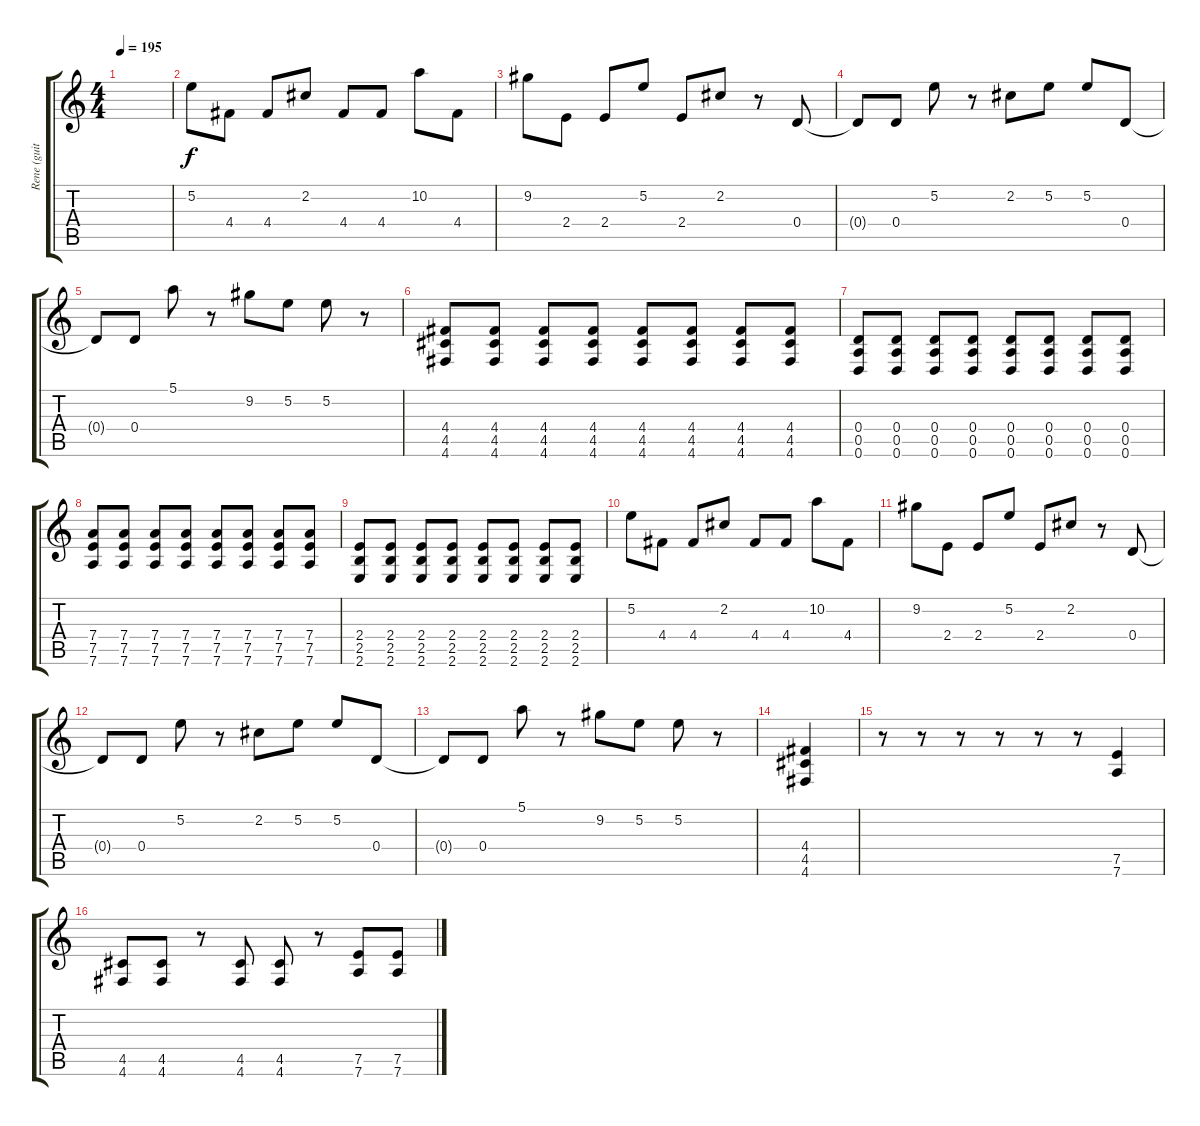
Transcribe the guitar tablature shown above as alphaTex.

\track ("Rene (guitarra)" "Rene (guit") {instrument distortionguitar}
\staff {score tabs}
\tuning (E4 B3 G3 D3 A2 D2) {hide}
\ts (4 4)
\tempo 195
\clef g2
\ks c
|
5.2.8 4.4.8 4.4.8 2.2.8 4.4.8 4.4.8 10.2.8 4.4.8 |
9.2.8 2.4.8 2.4.8 5.2.8 2.4.8 2.2.8 r.8 0.4.8 |
0.4{t}.8 0.4.8 5.2.8 r.8 2.2.8 5.2.8 5.2.8 0.4.8 |
0.4{t}.8 0.4.8 5.1.8 r.8 9.2.8 5.2.8 5.2.8 r.8 |
(4.4 4.5 4.6).8 (4.4 4.5 4.6).8 (4.4 4.5 4.6).8 (4.4 4.5 4.6).8 (4.4 4.5 4.6).8 (4.4 4.5 4.6).8 (4.4 4.5 4.6).8 (4.4 4.5 4.6).8 |
(0.4 0.5 0.6).8 (0.4 0.5 0.6).8 (0.4 0.5 0.6).8 (0.4 0.5 0.6).8 (0.4 0.5 0.6).8 (0.4 0.5 0.6).8 (0.4 0.5 0.6).8 (0.4 0.5 0.6).8 |
(7.4 7.5 7.6).8 (7.4 7.5 7.6).8 (7.4 7.5 7.6).8 (7.4 7.5 7.6).8 (7.4 7.5 7.6).8 (7.4 7.5 7.6).8 (7.4 7.5 7.6).8 (7.4 7.5 7.6).8 |
(2.4 2.5 2.6).8 (2.4 2.5 2.6).8 (2.4 2.5 2.6).8 (2.4 2.5 2.6).8 (2.4 2.5 2.6).8 (2.4 2.5 2.6).8 (2.4 2.5 2.6).8 (2.4 2.5 2.6).8 |
5.2.8 4.4.8 4.4.8 2.2.8 4.4.8 4.4.8 10.2.8 4.4.8 |
9.2.8 2.4.8 2.4.8 5.2.8 2.4.8 2.2.8 r.8 0.4.8 |
0.4{t}.8 0.4.8 5.2.8 r.8 2.2.8 5.2.8 5.2.8 0.4.8 |
0.4{t}.8 0.4.8 5.1.8 r.8 9.2.8 5.2.8 5.2.8 r.8 |
(4.4 4.5 4.6).4 |
r.8 r.8 r.8 r.8 r.8 r.8 (7.5 7.6).4 |
(4.5 4.6).8 (4.5 4.6).8 r.8 (4.5 4.6).8 (4.5 4.6).8 r.8 (7.5 7.6).8 (7.5 7.6).8
